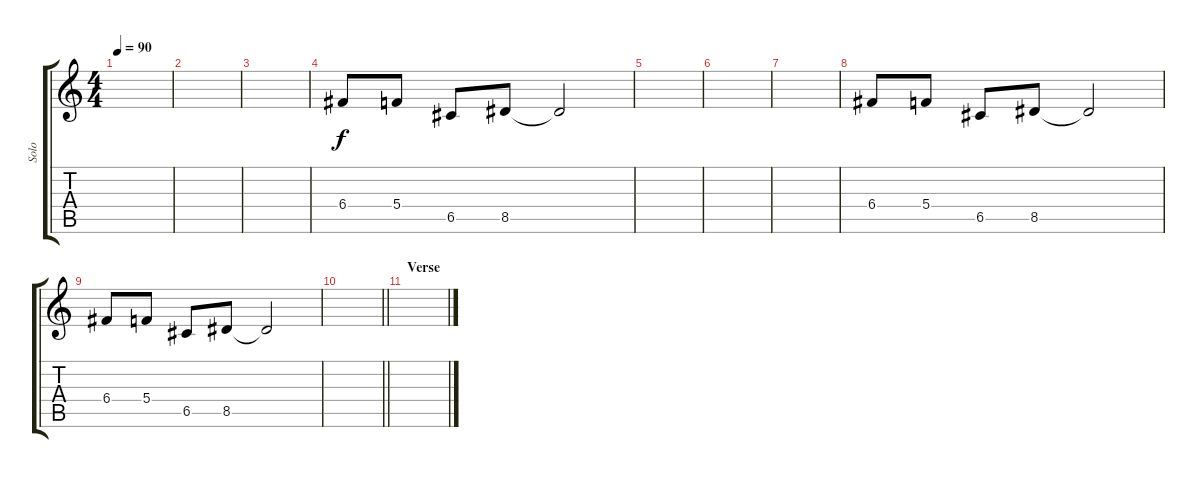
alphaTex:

\track ("Solo" "Solo") {instrument distortionguitar}
\staff {score tabs}
\tuning (D4 A3 F3 C3 G2 D2) {hide}
\ts (4 4)
\tempo 90
\clef g2
\ks c
|
|
|
6.4.8 5.4.8 6.5.8 8.5.8 8.5{t}.2 |
|
|
|
6.4.8 5.4.8 6.5.8 8.5.8 8.5{t}.2 |
6.4.8 5.4.8 6.5.8 8.5.8 8.5{t}.2 |
\barLineRight lightlight
|
\section ("" "Verse")
